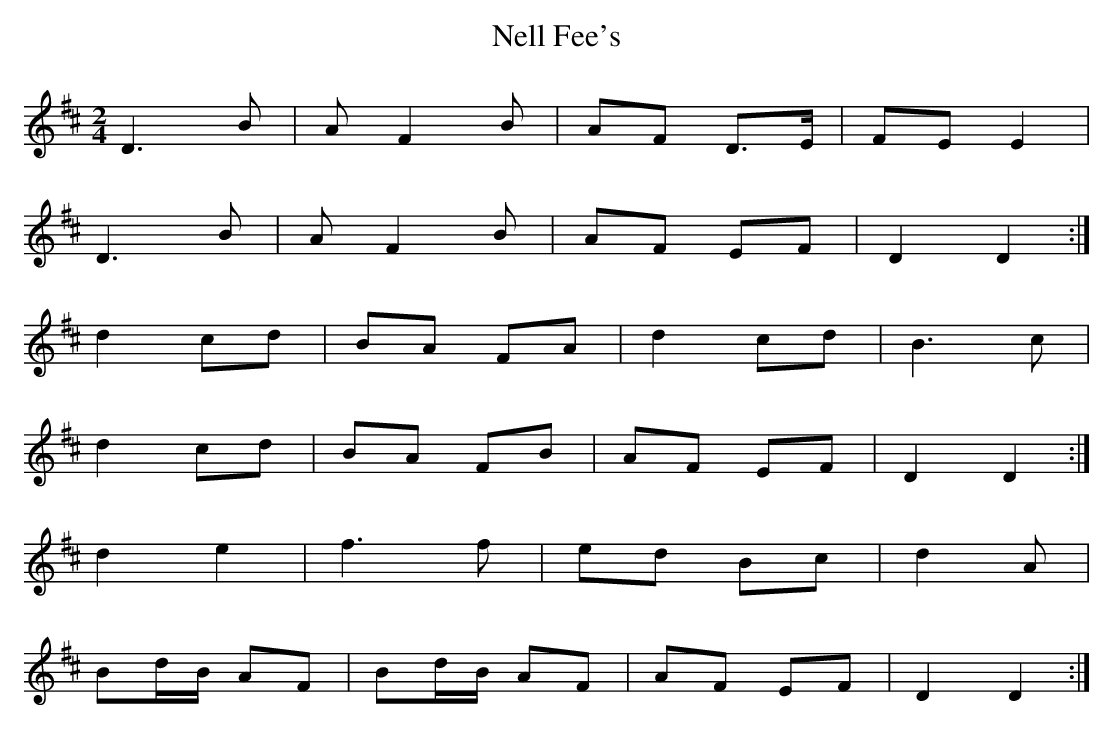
X:1
T:Fee's, Nell
M:2/4
L:1/8
K:D Major
D3B|AF2B|AF D3/E/|FE E2|!
D3B|AF2B|AF EF|D2 D2:|!
d2 cd|BA FA|d2 cd|B3c|!
d2 cd|BA FB|AF EF|D2 D2:|!
d2 e2|f3f|ed Bc|d2A|!
Bd/B/ AF|Bd/B/ AF|AF EF|D2 D2:|!
